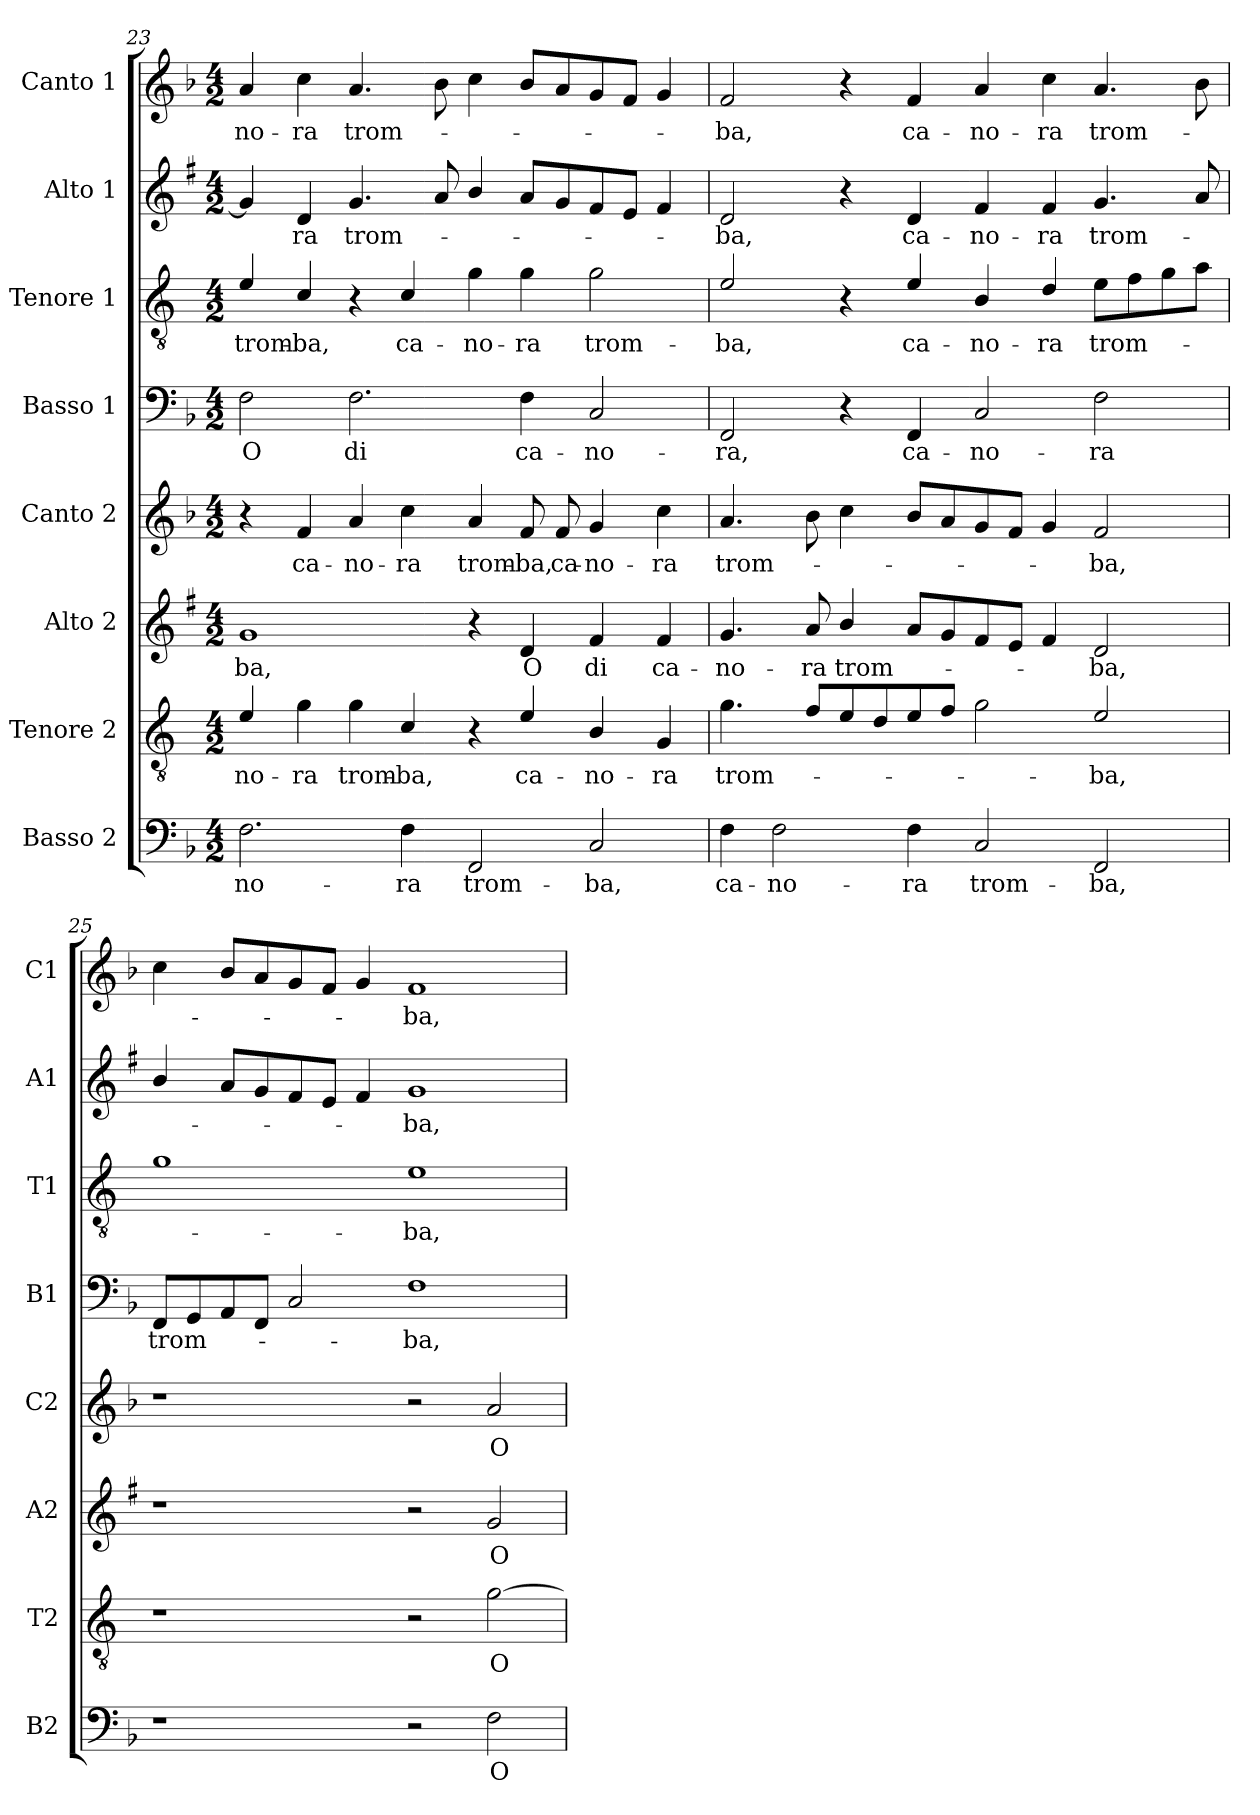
**kern	**text	**kern	**text	**kern	**text	**kern	**text	**kern	**text	**kern	**text	**kern	**text	**kern	**text
*part8	*part8	*part7	*part7	*part6	*part6	*part5	*part5	*part4	*part4	*part3	*part3	*part2	*part2	*part1	*part1
*staff8	*staff8	*staff7	*staff7	*staff6	*staff6	*staff5	*staff5	*staff4	*staff4	*staff3	*staff3	*staff2	*staff2	*staff1	*staff1
*I"Basso 2	*	*I"Tenore 2	*	*I"Alto 2	*	*I"Canto 2	*	*I"Basso 1	*	*I"Tenore 1	*	*I"Alto 1	*	*I"Canto 1	*
*I'B2	*	*I'T2	*	*I'A2	*	*I'C2	*	*I'B1	*	*I'T1	*	*I'A1	*	*I'C1	*
*clefF4	*	*clefGv2	*	*clefG2	*	*clefG2	*	*clefF4	*	*clefGv2	*	*clefG2	*	*clefG2	*
*	*	*ITrd4c7	*	*ITrd1c2	*	*	*	*	*	*ITrd4c7	*	*ITrd1c2	*	*	*
*k[b-]	*	*k[b-]	*	*k[b-]	*	*k[b-]	*	*k[b-]	*	*k[b-]	*	*k[b-]	*	*k[b-]	*
*F:	*	*F:	*	*F:	*	*F:	*	*F:	*	*F:	*	*F:	*	*F:	*
*M4/2	*	*M4/2	*	*M4/2	*	*M4/2	*	*M4/2	*	*M4/2	*	*M4/2	*	*M4/2	*
=23	=23	=23	=23	=23	=23	=23	=23	=23	=23	=23	=23	=23	=23	=23	=23
!	!LO:LY:b	!	!LO:LY:b	!	!LO:LY:b	!	!	!	!LO:LY:b	!	!LO:LY:b	!	!	!	!LO:LY:b
2.F\	-no-	4A/	-no-	1f	-ba,	4r	.	2F\	O	4A/	trom-	4f/]	.	4a/	-no-
!	!	!	!LO:LY:b	!	!	!	!LO:LY:b	!	!	!	!LO:LY:b	!	!LO:LY:b	!	!LO:LY:b
.	.	4c\	-ra	.	.	4f/	ca-	.	.	4F/	-ba,	4c/	-ra	4cc\	-ra
!	!	!	!LO:LY:b	!	!	!	!LO:LY:b	!	!LO:LY:b	!	!	!	!LO:LY:b	!	!LO:LY:b
.	.	4c\	trom-	.	.	4a/	-no-	2.F\	di	4r	.	4.f/	trom-	4.a/	trom-
!	!LO:LY:b	!	!LO:LY:b	!	!	!	!LO:LY:b	!	!	!	!LO:LY:b	!	!	!	!
4F\	-ra	4F/	-ba,	.	.	4cc\	-ra	.	.	4F/	ca-	.	.	.	.
.	.	.	.	.	.	.	.	.	.	.	.	8g/	.	8b-\	.
!	!LO:LY:b	!	!	!	!	!	!LO:LY:b	!	!	!	!LO:LY:b	!	!	!	!
2FF/	trom-	4r	.	4r	.	4a/	trom-	.	.	4c\	-no-	4a/	.	4cc\	.
!	!	!	!LO:LY:b	!	!LO:LY:b	!	!LO:LY:b	!	!LO:LY:b	!	!LO:LY:b	!	!	!	!
.	.	4A/	ca-	4c/	O	8f/	-ba,	4F\	ca-	4c\	-ra	8g/L	.	8b-/L	.
!	!	!	!	!	!	!	!LO:LY:b	!	!	!	!	!	!	!	!
.	.	.	.	.	.	8f/	ca-	.	.	.	.	8f/	.	8a/	.
!	!LO:LY:b	!	!LO:LY:b	!	!LO:LY:b	!	!LO:LY:b	!	!LO:LY:b	!	!LO:LY:b	!	!	!	!
2C/	-ba,	4E/	-no-	4e/	di	4g/	-no-	2C/	-no-	2c\	trom-	8e/	.	8g/	.
.	.	.	.	.	.	.	.	.	.	.	.	8d/J	.	8f/J	.
!	!	!	!LO:LY:b	!	!LO:LY:b	!	!LO:LY:b	!	!	!	!	!	!	!	!
.	.	4C/	-ra	4e/	ca-	4cc\	-ra	.	.	.	.	4e/	.	4g/	.
!!LO:LB:g=z
=24	=24	=24	=24	=24	=24	=24	=24	=24	=24	=24	=24	=24	=24	=24	=24
!	!LO:LY:b	!	!LO:LY:b	!	!LO:LY:b	!	!LO:LY:b	!	!LO:LY:b	!	!LO:LY:b	!	!LO:LY:b	!	!LO:LY:b
4F\	ca-	4.c\	trom-	4.f/	-no-	4.a/	trom-	2FF/	-ra,	2A/	-ba,	2c/	-ba,	2f/	-ba,
!	!LO:LY:b	!	!	!	!	!	!	!	!	!	!	!	!	!	!
2F\	-no-	.	.	.	.	.	.	.	.	.	.	.	.	.	.
!	!	!	!	!	!LO:LY:b	!	!	!	!	!	!	!	!	!	!
.	.	8B-/L	.	8g/	-ra	8b-\	.	.	.	.	.	.	.	.	.
!	!	!	!	!	!LO:LY:b	!	!	!	!	!	!	!	!	!	!
.	.	8A/	.	4a/	trom-	4cc\	.	4r	.	4r	.	4r	.	4r	.
.	.	8G/	.	.	.	.	.	.	.	.	.	.	.	.	.
!	!LO:LY:b	!	!	!	!	!	!	!	!LO:LY:b	!	!LO:LY:b	!	!LO:LY:b	!	!LO:LY:b
4F\	-ra	8A/	.	8g/L	.	8b-/L	.	4FF/	ca-	4A/	ca-	4c/	ca-	4f/	ca-
.	.	8B-/J	.	8f/	.	8a/	.	.	.	.	.	.	.	.	.
!	!LO:LY:b	!	!	!	!	!	!	!	!LO:LY:b	!	!LO:LY:b	!	!LO:LY:b	!	!LO:LY:b
2C/	trom-	2c\	.	8e/	.	8g/	.	2C/	-no-	4E/	-no-	4e/	-no-	4a/	-no-
.	.	.	.	8d/J	.	8f/J	.	.	.	.	.	.	.	.	.
!	!	!	!	!	!	!	!	!	!	!	!LO:LY:b	!	!LO:LY:b	!	!LO:LY:b
.	.	.	.	4e/	.	4g/	.	.	.	4G/	-ra	4e/	-ra	4cc\	-ra
!	!LO:LY:b	!	!LO:LY:b	!	!LO:LY:b	!	!LO:LY:b	!	!LO:LY:b	!	!LO:LY:b	!	!LO:LY:b	!	!LO:LY:b
2FF/	-ba,	2A/	-ba,	2c/	-ba,	2f/	-ba,	2F\	-ra	8A\L	trom-	4.f/	trom-	4.a/	trom-
.	.	.	.	.	.	.	.	.	.	8B-\	.	.	.	.	.
.	.	.	.	.	.	.	.	.	.	8c\	.	.	.	.	.
.	.	.	.	.	.	.	.	.	.	8d\J	.	8g/	.	8b-\	.
=25	=25	=25	=25	=25	=25	=25	=25	=25	=25	=25	=25	=25	=25	=25	=25
!	!	!	!	!	!	!	!	!	!LO:LY:b	!	!	!	!	!	!
1r	.	1r	.	1r	.	1r	.	8FF/L	trom-	1c	.	4a/	.	4cc\	.
.	.	.	.	.	.	.	.	8GG/	.	.	.	.	.	.	.
.	.	.	.	.	.	.	.	8AA/	.	.	.	8g/L	.	8b-/L	.
.	.	.	.	.	.	.	.	8FF/J	.	.	.	8f/	.	8a/	.
.	.	.	.	.	.	.	.	2C/	.	.	.	8e/	.	8g/	.
.	.	.	.	.	.	.	.	.	.	.	.	8d/J	.	8f/J	.
.	.	.	.	.	.	.	.	.	.	.	.	4e/	.	4g/	.
!	!	!	!	!	!	!	!	!	!LO:LY:b	!	!LO:LY:b	!	!LO:LY:b	!	!LO:LY:b
2r	.	2r	.	2r	.	2r	.	1F	-ba,	1A	-ba,	1f	-ba,	1f	-ba,
!	!LO:LY:b	!	!LO:LY:b	!	!LO:LY:b	!	!LO:LY:b	!	!	!	!	!	!	!	!
2F\	O	[2c\	O	2f/	O	2a/	O	.	.	.	.	.	.	.	.
=	=	=	=	=	=	=	=	=	=	=	=	=	=	=	=
*-	*-	*-	*-	*-	*-	*-	*-	*-	*-	*-	*-	*-	*-	*-	*-
